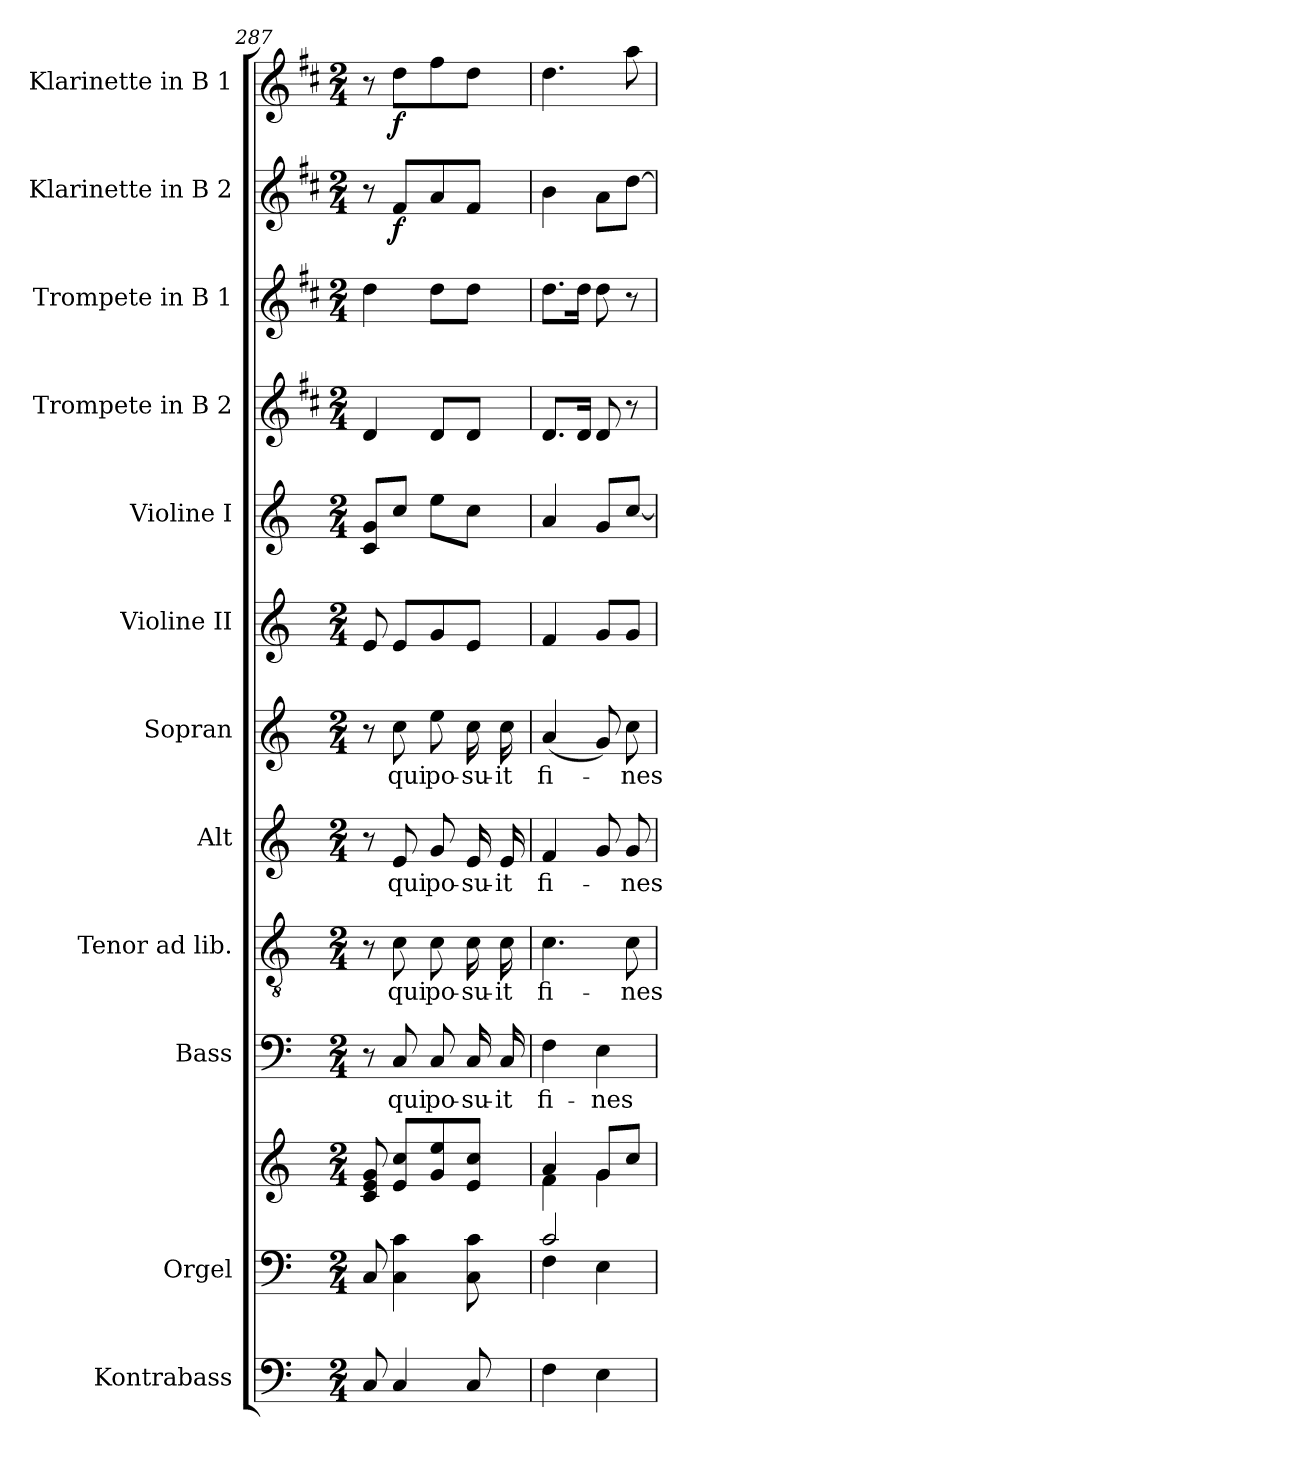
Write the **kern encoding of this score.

**kern	**kern	**kern	**kern	**text	**kern	**text	**kern	**text	**kern	**text	**kern	**kern	**kern	**kern	**kern	**dynam	**kern	**dynam
*part12	*part11	*part11	*part10	*part10	*part9	*part9	*part8	*part8	*part7	*part7	*part6	*part5	*part4	*part3	*part2	*part2	*part1	*part1
*staff13	*staff12	*staff11	*staff10	*staff10	*staff9	*staff9	*staff8	*staff8	*staff7	*staff7	*staff6	*staff5	*staff4	*staff3	*staff2	*staff2	*staff1	*staff1
*I"Kontrabass	*I"Orgel	*	*I"Bass	*	*I"Tenor ad lib.	*	*I"Alt	*	*I"Sopran	*	*I"Violine II	*I"Violine I	*I"Trompete in B 2	*I"Trompete in B 1	*I"Klarinette in B 2	*	*I"Klarinette in B 1	*
*I'Kb.	*I'Org.	*	*I'B	*	*I'T	*	*I'A	*	*I'S	*	*I'Vl. II	*I'Vl. I	*	*	*	*	*	*
!!LO:PB:g=z
*clefF4	*clefF4	*clefG2	*clefF4	*	*clefGv2	*	*clefG2	*	*clefG2	*	*clefG2	*clefG2	*clefG2	*clefG2	*clefG2	*	*clefG2	*
*ITrd7c12	*	*	*	*	*	*	*	*	*	*	*	*	*ITrd1c2	*ITrd1c2	*ITrd1c2	*	*ITrd1c2	*
*k[]	*k[]	*k[]	*k[]	*	*k[]	*	*k[]	*	*k[]	*	*k[]	*k[]	*k[]	*k[]	*k[]	*	*k[]	*
*C:	*C:	*C:	*C:	*	*C:	*	*C:	*	*C:	*	*C:	*C:	*C:	*C:	*C:	*	*C:	*
*M2/4	*M2/4	*M2/4	*M2/4	*	*M2/4	*	*M2/4	*	*M2/4	*	*M2/4	*M2/4	*M2/4	*M2/4	*M2/4	*	*M2/4	*
=287	=287	=287	=287	=287	=287	=287	=287	=287	=287	=287	=287	=287	=287	=287	=287	=287	=287	=287
8CC/	8C/	8c/ 8e/ 8g/	8r	.	8r	.	8r	.	8r	.	8e/	8c/ 8g/L	4c/	4cc\	8r	.	8r	.
!	!	!	!	!LO:LY:b	!	!LO:LY:b	!	!LO:LY:b	!	!LO:LY:b	!	!	!	!	!	!LO:DY:b	!	!LO:DY:b
4CC/	4C\ 4c\	8e/ 8cc/L	8C/	qui	8c\	qui	8e/	qui	8cc\	qui	8e/L	8cc/J	.	.	8e/L	f	8cc\L	f
!	!	!	!	!LO:LY:b	!	!LO:LY:b	!	!LO:LY:b	!	!LO:LY:b	!	!	!	!	!	!	!	!
.	.	8g/ 8ee/	8C/	po-	8c\	po-	8g/	po-	8ee\	po-	8g/	8ee\L	8c/L	8cc\L	8g/	.	8ee\	.
!	!	!	!	!LO:LY:b	!	!LO:LY:b	!	!LO:LY:b	!	!LO:LY:b	!	!	!	!	!	!	!	!
8CC/	8C\ 8c\	8e/ 8cc/J	16C/	-su-	16c\	-su-	16e/	-su-	16cc\	-su-	8e/J	8cc\J	8c/J	8cc\J	8e/J	.	8cc\J	.
!	!	!	!	!LO:LY:b	!	!LO:LY:b	!	!LO:LY:b	!	!LO:LY:b	!	!	!	!	!	!	!	!
.	.	.	16C/	-it	16c\	-it	16e/	-it	16cc\	-it	.	.	.	.	.	.	.	.
=288	=288	=288	=288	=288	=288	=288	=288	=288	=288	=288	=288	=288	=288	=288	=288	=288	=288	=288
*	*^	*^	*	*	*	*	*	*	*	*	*	*	*	*	*	*	*	*
!	!	!	!	!	!	!LO:LY:b	!	!LO:LY:b	!	!LO:LY:b	!	!LO:LY:b	!	!	!	!	!	!	!	!
4FF\	2c/	4F\	4a/	4f\	4F\	fi-	4.c\	fi-	4f/	fi-	(<4a/	fi-	4f/	4a/	8.c/L	8.cc\L	4a\	.	4.cc\	.
.	.	.	.	.	.	.	.	.	.	.	.	.	.	.	16c/Jk	16cc\Jk	.	.	.	.
!	!	!	!	!	!	!LO:LY:b	!	!	!	!	!	!	!	!	!	!	!	!	!	!
4EE\	.	4E\	8g/L	4g\	4E\	-nes	.	.	8g/	.	8g/)	.	8g/L	8g/L	8c/	8cc\	8g\L	.	.	.
!	!	!	!	!	!	!	!	!LO:LY:b	!	!LO:LY:b	!	!LO:LY:b	!	!	!	!	!	!	!	!
.	.	.	8cc/J	.	.	.	8c\	-nes	8g/	-nes	8cc\	-nes	8g/J	[8cc/J	8r	8r	[8cc\J	.	8gg\	.
*	*v	*v	*	*	*	*	*	*	*	*	*	*	*	*	*	*	*	*	*	*
*	*	*v	*v	*	*	*	*	*	*	*	*	*	*	*	*	*	*	*	*
=	=	=	=	=	=	=	=	=	=	=	=	=	=	=	=	=	=	=
*-	*-	*-	*-	*-	*-	*-	*-	*-	*-	*-	*-	*-	*-	*-	*-	*-	*-	*-
